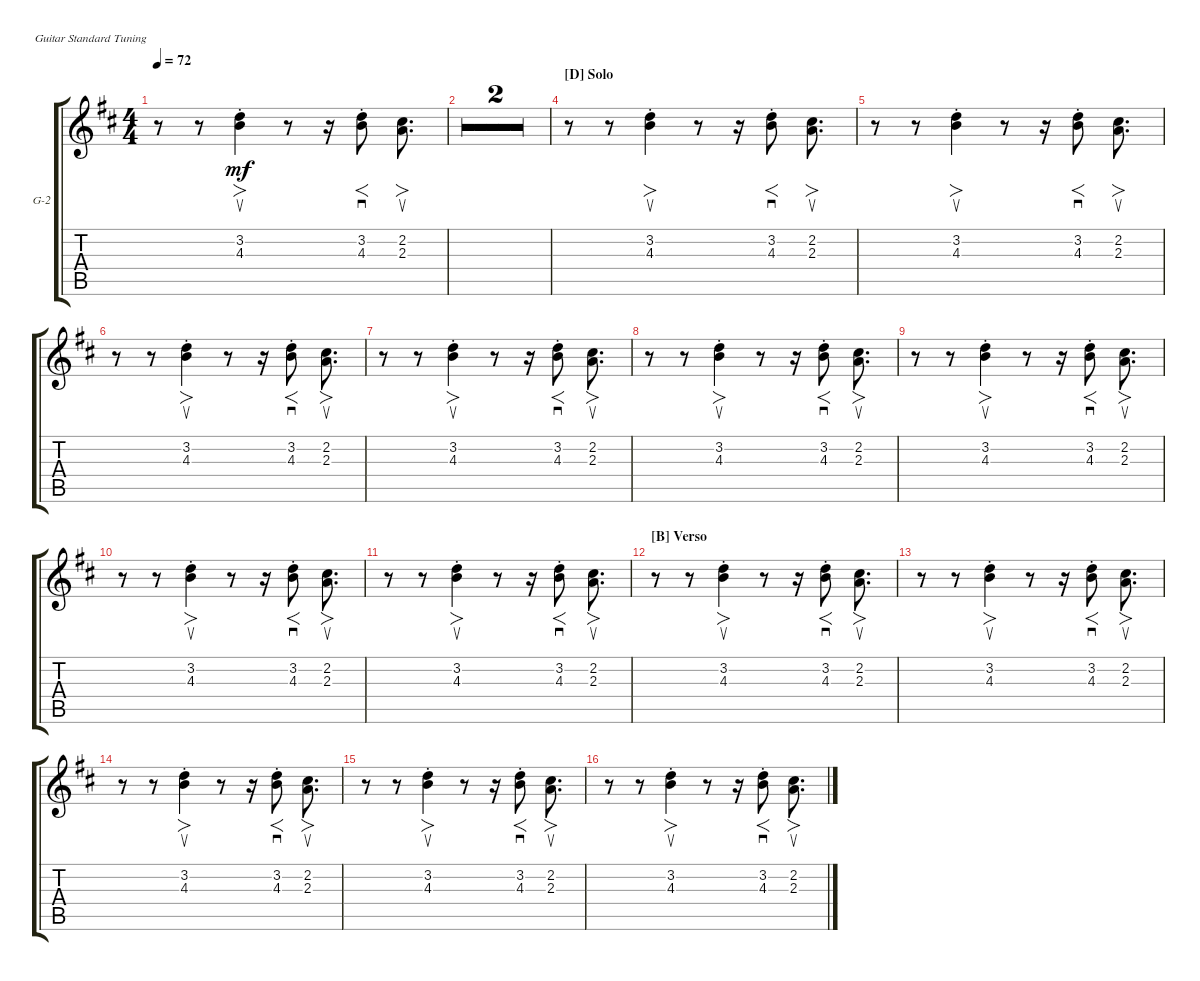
\defaultSystemsLayout 4
\bracketExtendMode groupsimilarinstruments
\firstSystemTrackNameOrientation horizontal
\otherSystemsTrackNameOrientation horizontal
\track ("Guitar 2" "G-2") {multiBarRest instrument electricguitarclean}
\staff {score tabs}
\tuning (E4 B3 G3 D3 A2 E2)
\ts (4 4)
\tempo 72
\clef g2
\ks d
r.8{dy mf} r.8 (3.2{st} 4.3{st}).4{fo su} r.8 r.16 (3.2 4.3{st}).8{f sd} (2.3 2.2).8{fo d su} |
|
|
\section ("D" "Solo")
r.8 r.8 (3.2{st} 4.3{st}).4{fo su} r.8 r.16 (3.2 4.3{st}).8{f sd} (2.3 2.2).8{fo d su} |
r.8 r.8 (3.2{st} 4.3{st}).4{fo su} r.8 r.16 (3.2 4.3{st}).8{f sd} (2.3 2.2).8{fo d su} |
r.8 r.8 (3.2{st} 4.3{st}).4{fo su} r.8 r.16 (3.2 4.3{st}).8{f sd} (2.3 2.2).8{fo d su} |
r.8 r.8 (3.2{st} 4.3{st}).4{fo su} r.8 r.16 (3.2 4.3{st}).8{f sd} (2.3 2.2).8{fo d su} |
r.8 r.8 (3.2{st} 4.3{st}).4{fo su} r.8 r.16 (3.2 4.3{st}).8{f sd} (2.3 2.2).8{fo d su} |
r.8 r.8 (3.2{st} 4.3{st}).4{fo su} r.8 r.16 (3.2 4.3{st}).8{f sd} (2.3 2.2).8{fo d su} |
r.8 r.8 (3.2{st} 4.3{st}).4{fo su} r.8 r.16 (3.2 4.3{st}).8{f sd} (2.3 2.2).8{fo d su} |
r.8 r.8 (3.2{st} 4.3{st}).4{fo su} r.8 r.16 (3.2 4.3{st}).8{f sd} (2.3 2.2).8{fo d su} |
\section ("B" "Verso")
r.8 r.8 (3.2{st} 4.3{st}).4{fo su} r.8 r.16 (3.2 4.3{st}).8{f sd} (2.3 2.2).8{fo d su} |
r.8 r.8 (3.2{st} 4.3{st}).4{fo su} r.8 r.16 (3.2 4.3{st}).8{f sd} (2.3 2.2).8{fo d su} |
r.8 r.8 (3.2{st} 4.3{st}).4{fo su} r.8 r.16 (3.2 4.3{st}).8{f sd} (2.3 2.2).8{fo d su} |
r.8 r.8 (3.2{st} 4.3{st}).4{fo su} r.8 r.16 (3.2 4.3{st}).8{f sd} (2.3 2.2).8{fo d su} |
r.8 r.8 (3.2{st} 4.3{st}).4{fo su} r.8 r.16 (3.2 4.3{st}).8{f sd} (2.3 2.2).8{fo d su}
